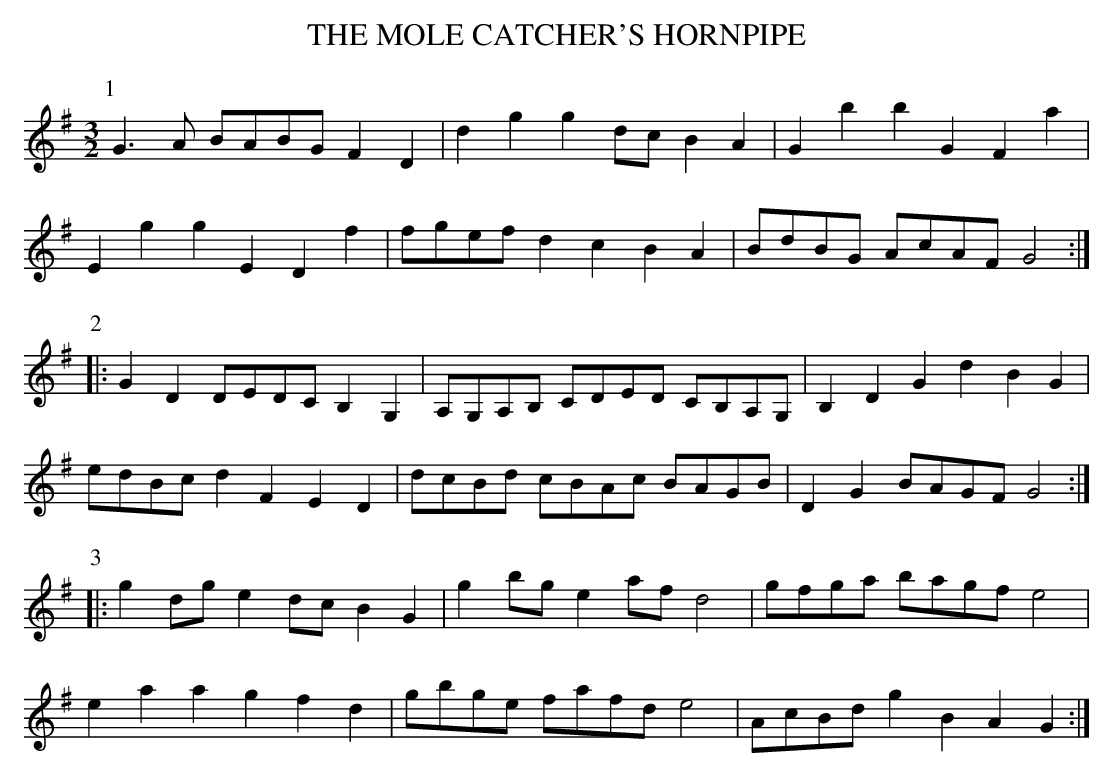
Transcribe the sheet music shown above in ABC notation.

X:1
T:THE MOLE CATCHER'S HORNPIPE
M:3/2
L:1/8
K:G
P:1
   G3 A  BABG  F2 D2|d2 g2 g2 dcB2 A2|G2 b2 b2 G2 F2 a2|
   E2 g2 g2 E2 D2 f2|fgef d2 c2 B2 A2|BdBG  AcAF  G4  :|
P:2
|:G2 D2 DEDC B,2 G,2|A,G,A,B, CDED CB,A,G,| B,2 D2 G2 d2 B2 G2 |
  edBc d2 F2 E2  D2 |dcBd     cBAc BAGB   | D2 G2 BAGF G4:|
P:3
|:g2 dg e2 dc B2 G2 |g2 bg e2 af d4|gfga bagf  e4 |
  e2 a2 a2 g2 f2 d2 |gbge  fafd  e4|AcBd g2 B2 A2 G2 :|
